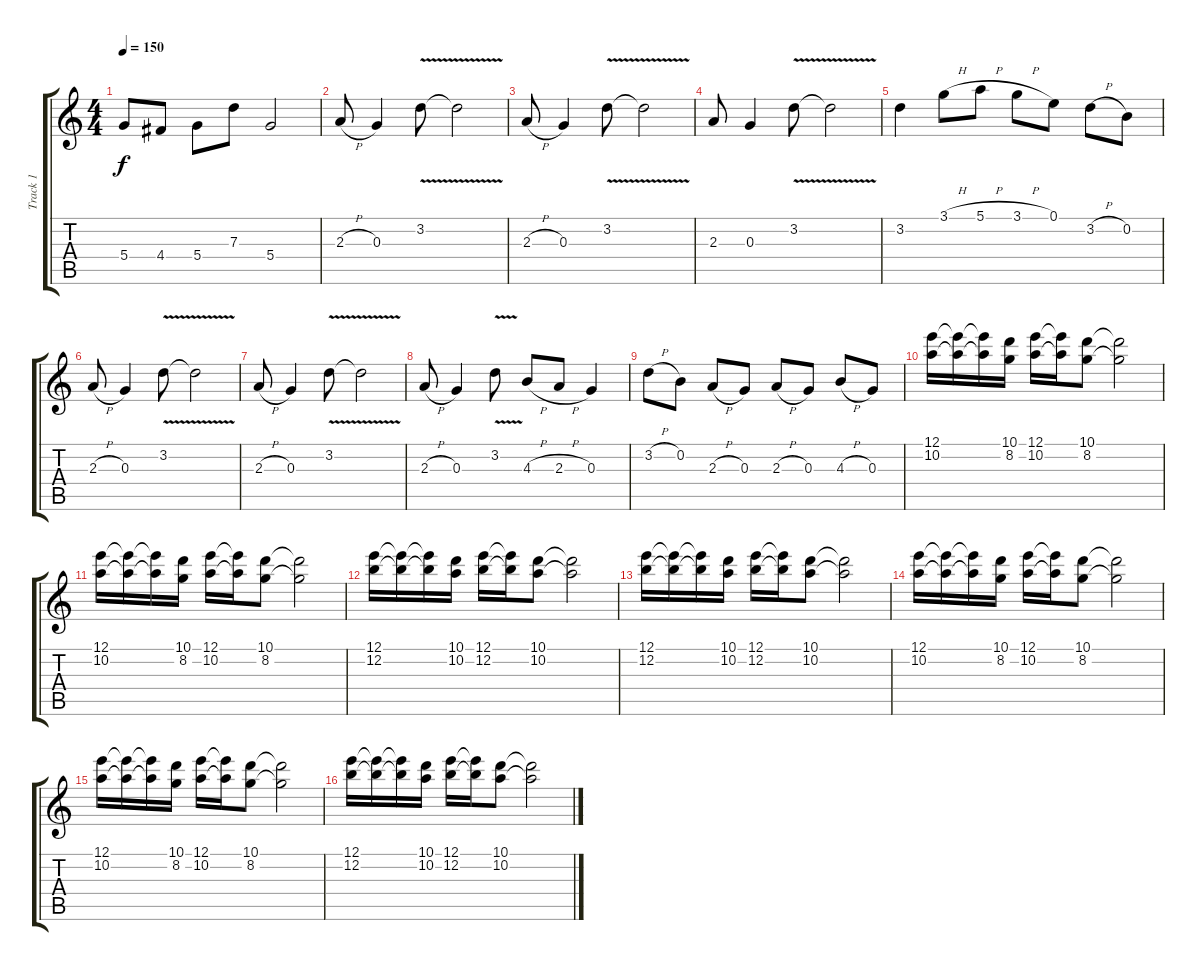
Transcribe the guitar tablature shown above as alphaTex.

\track ("Track 1" "Track 1") {instrument distortionguitar}
\staff {score tabs}
\tuning (E4 B3 G3 D3 A2 E2) {hide}
\ts (4 4)
\tempo 150
\clef g2
\ks c
5.4.8{dy f} 4.4.8 5.4.8 7.3.8 5.4.2 |
2.3{h}.8 0.3.4 3.2{v}.8 3.2{t}.2 |
2.3{h}.8 0.3.4 3.2{v}.8 3.2{t}.2 |
2.3.8 0.3.4 3.2{v}.8 3.2{t}.2 |
3.2.4 3.1{h}.8 5.1{h}.8 3.1{h}.8 0.1.8 3.2{h}.8 0.2.8 |
2.3{h}.8 0.3.4 3.2{v}.8 3.2{t}.2 |
2.3{h}.8 0.3.4 3.2{v}.8 3.2{t}.2 |
2.3{h}.8 0.3.4 3.2{v}.8 4.3{h}.8 2.3{h}.8 0.3.4 |
3.2{h}.8 0.2.8 2.3{h}.8 0.3.8 2.3{h}.8 0.3.8 4.3{h}.8 0.3.8 |
(12.1 10.2).16 (12.1{t} 10.2{t}).16 (12.1{t} 10.2{t}).16 (10.1 8.2).16 (12.1 10.2).16 (12.1{t} 10.2{t}).16 (10.1 8.2).8 (10.1{t} 8.2{t}).2 |
(12.1 10.2).16 (12.1{t} 10.2{t}).16 (12.1{t} 10.2{t}).16 (10.1 8.2).16 (12.1 10.2).16 (12.1{t} 10.2{t}).16 (10.1 8.2).8 (10.1{t} 8.2{t}).2 |
(12.1 12.2).16 (12.1{t} 12.2{t}).16 (12.1{t} 12.2{t}).16 (10.1 10.2).16 (12.1 12.2).16 (12.1{t} 12.2{t}).16 (10.1 10.2).8 (10.1{t} 10.2{t}).2 |
(12.1 12.2).16 (12.1{t} 12.2{t}).16 (12.1{t} 12.2{t}).16 (10.1 10.2).16 (12.1 12.2).16 (12.1{t} 12.2{t}).16 (10.1 10.2).8 (10.1{t} 10.2{t}).2 |
(12.1 10.2).16 (12.1{t} 10.2{t}).16 (12.1{t} 10.2{t}).16 (10.1 8.2).16 (12.1 10.2).16 (12.1{t} 10.2{t}).16 (10.1 8.2).8 (10.1{t} 8.2{t}).2 |
(12.1 10.2).16 (12.1{t} 10.2{t}).16 (12.1{t} 10.2{t}).16 (10.1 8.2).16 (12.1 10.2).16 (12.1{t} 10.2{t}).16 (10.1 8.2).8 (10.1{t} 8.2{t}).2 |
(12.1 12.2).16 (12.1{t} 12.2{t}).16 (12.1{t} 12.2{t}).16 (10.1 10.2).16 (12.1 12.2).16 (12.1{t} 12.2{t}).16 (10.1 10.2).8 (10.1{t} 10.2{t}).2
